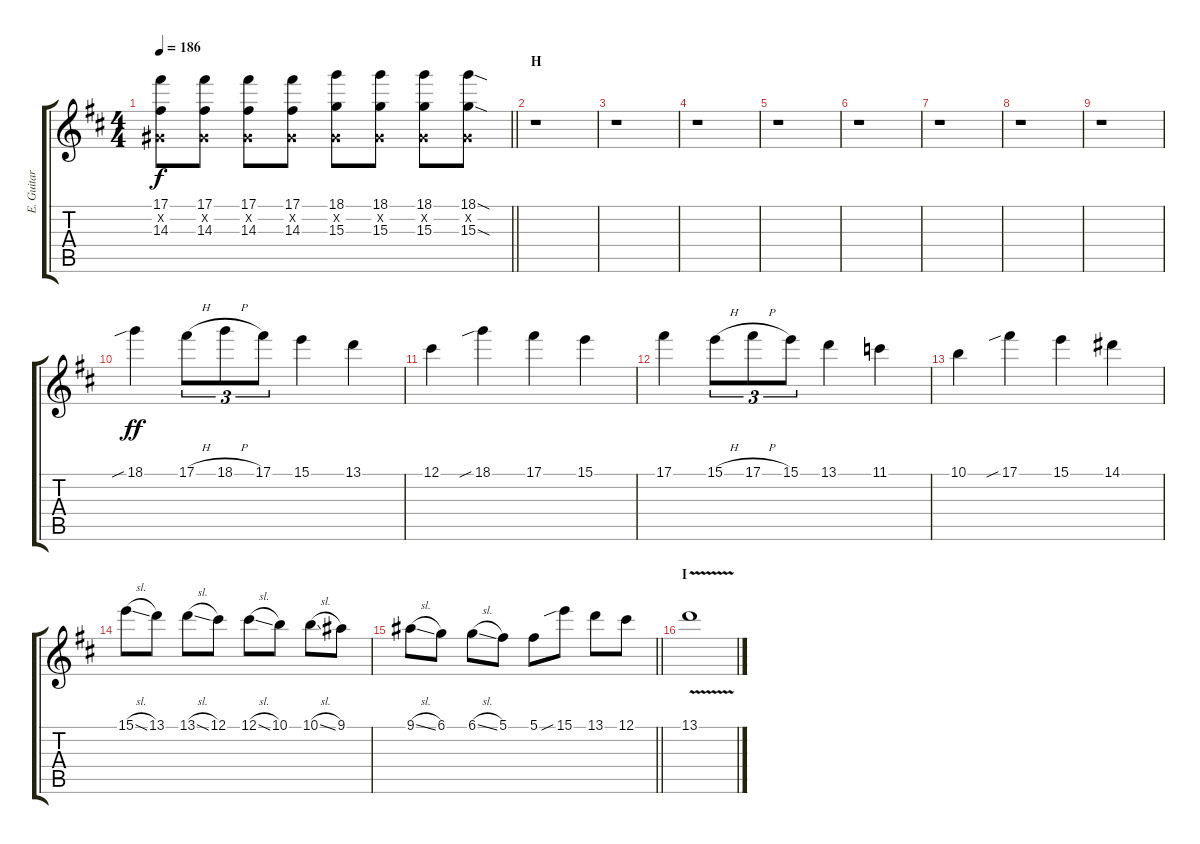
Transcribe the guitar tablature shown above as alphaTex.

\track ("E. Guitar III" "E. Guitar ") {instrument overdrivenguitar}
\staff {score tabs}
\tuning (Db4 Ab3 E3 B2 Gb2 B1) {hide}
\ts (4 4)
\tempo 186
\clef g2
\barLineRight lightlight
\ks d
(17.1 0.2{x} 14.3).8{dy f} (17.1 0.2{x} 14.3).8 (17.1 0.2{x} 14.3).8 (17.1 0.2{x} 14.3).8 (18.1 0.2{x} 15.3).8 (18.1 0.2{x} 15.3).8 (18.1 0.2{x} 15.3).8 (18.1{sod} 0.2{x} 15.3{sod}).8 |
\section ("" "H")
r.1 |
r.1 |
r.1 |
r.1 |
r.1 |
r.1 |
r.1 |
r.1 |
18.1{sib}.4{dy ff} 17.1{h}.8{tu (3 2)} 18.1{h}.8{tu (3 2)} 17.1.8{tu (3 2)} 15.1.4 13.1.4 |
12.1.4 18.1{sib}.4 17.1.4 15.1.4 |
17.1.4 15.1{h}.8{tu (3 2)} 17.1{h}.8{tu (3 2)} 15.1.8{tu (3 2)} 13.1.4 11.1.4 |
10.1.4 17.1{sib}.4 15.1.4 14.1.4 |
15.1{sl}.8 13.1.8 13.1{sl}.8 12.1.8 12.1{sl}.8 10.1.8 10.1{sl}.8 9.1.8 |
\barLineRight lightlight
9.1{sl}.8 6.1.8 6.1{sl}.8 5.1.8 5.1.8 15.1{sib}.8 13.1.8 12.1.8 |
\section ("" "I")
13.1{v}.1
